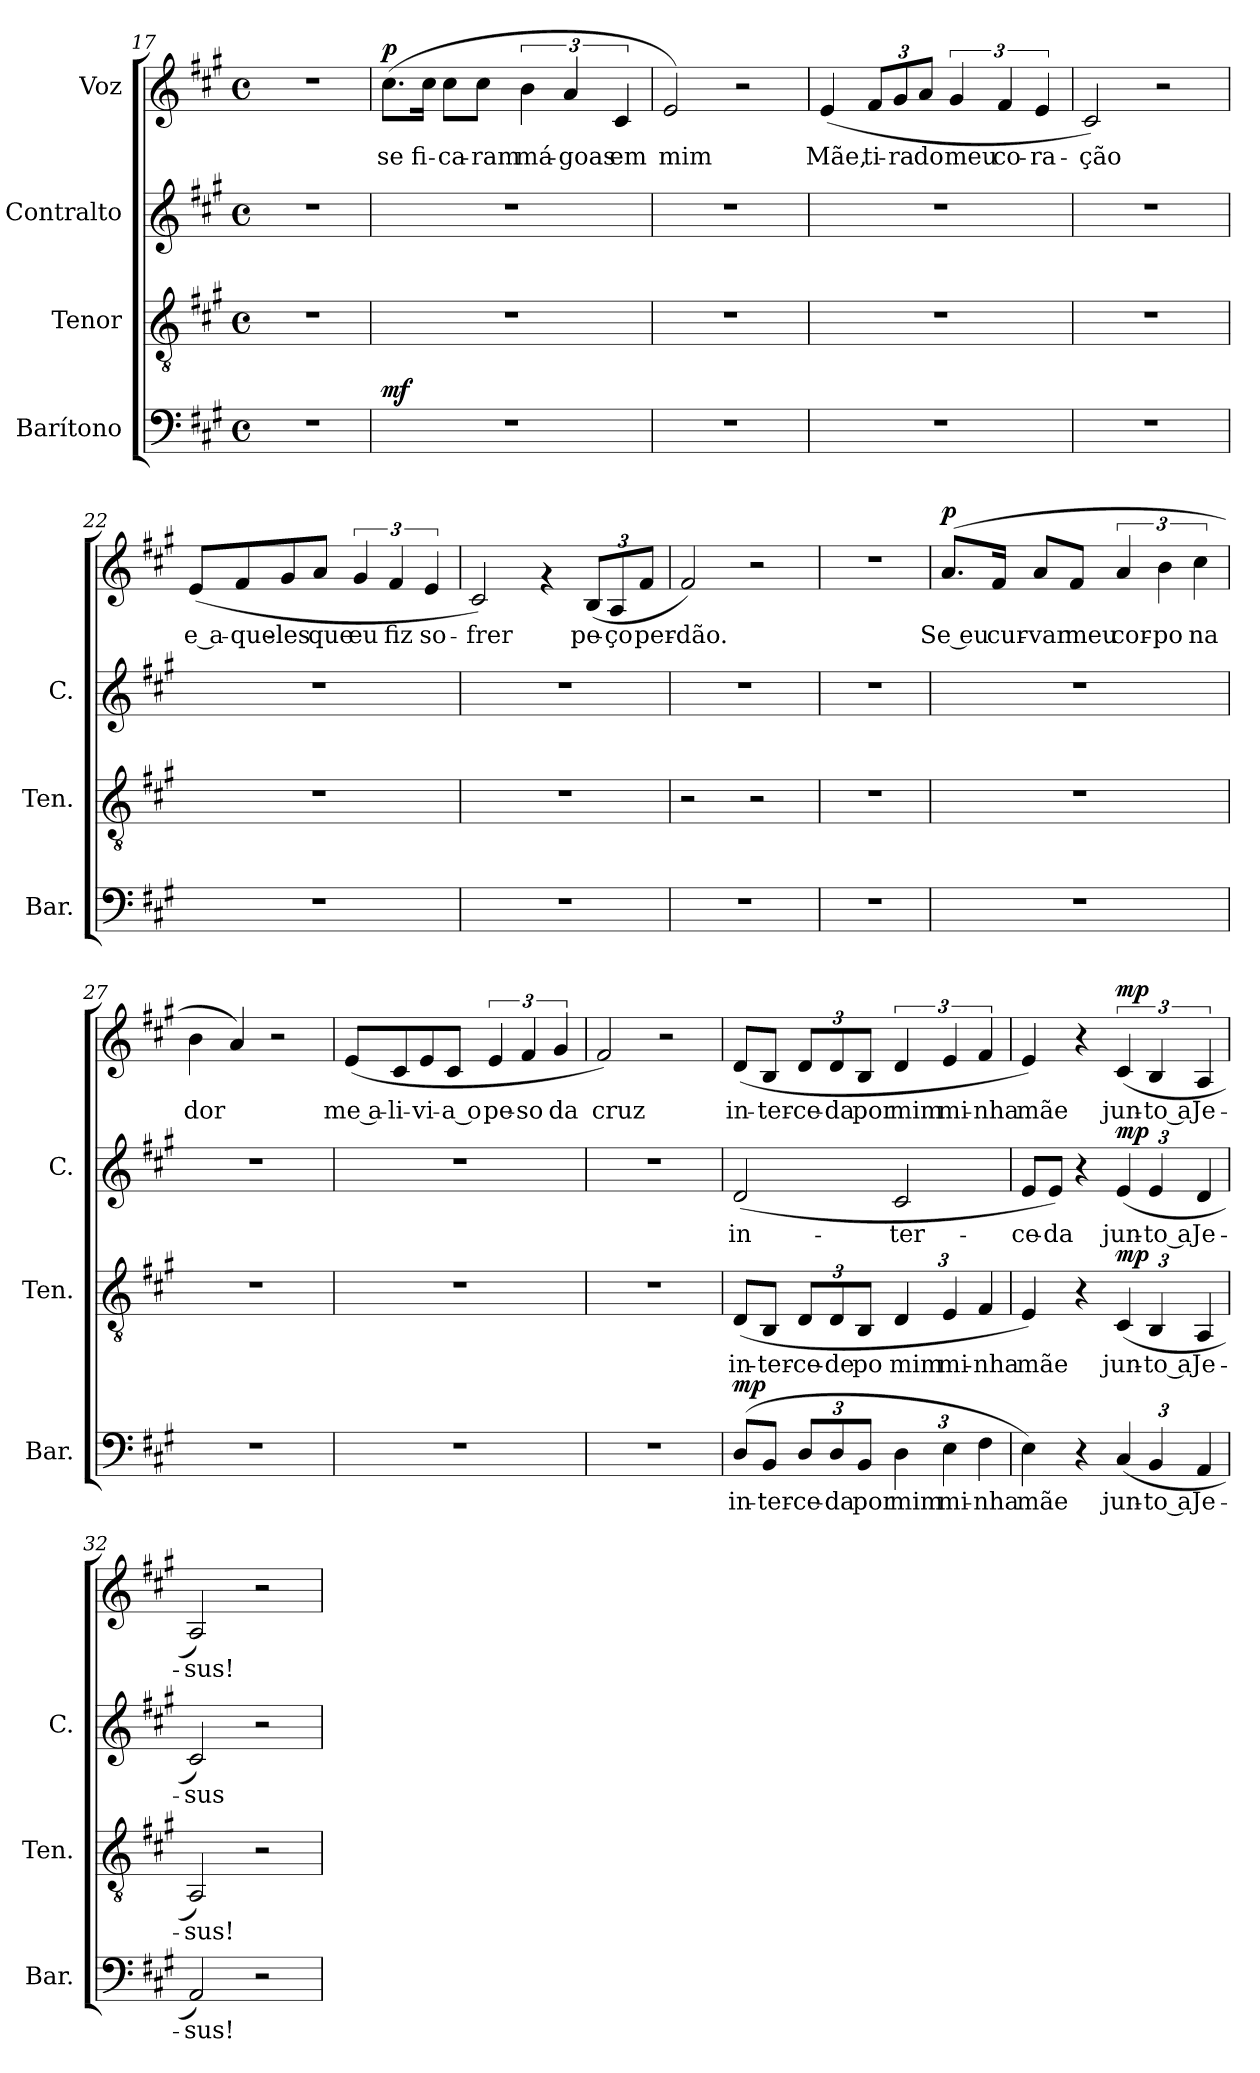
**kern	**text	**dynam	**kern	**text	**dynam	**kern	**text	**dynam	**kern	**text	**dynam
*part4	*part4	*part4	*part3	*part3	*part3	*part2	*part2	*part2	*part1	*part1	*part1
*staff4	*staff4	*staff4	*staff3	*staff3	*staff3	*staff2	*staff2	*staff2	*staff1	*staff1	*staff1
*I"Barítono	*	*	*I"Tenor	*	*	*I"Contralto	*	*	*I"Voz	*	*
*I'Bar.	*	*	*I'Ten.	*	*	*I'C.	*	*	*	*	*
*clefF4	*	*	*clefGv2	*	*	*clefG2	*	*	*clefG2	*	*
*k[f#c#g#]	*	*	*k[f#c#g#]	*	*	*k[f#c#g#]	*	*	*k[f#c#g#]	*	*
*M4/4	*	*	*M4/4	*	*	*M4/4	*	*	*M4/4	*	*
*met(c)	*	*	*met(c)	*	*	*met(c)	*	*	*met(c)	*	*
=17	=17	=17	=17	=17	=17	=17	=17	=17	=17	=17	=17
1r	.	.	1r	.	.	1r	.	.	1r	.	.
!!LO:LB:g=z
=18	=18	=18	=18	=18	=18	=18	=18	=18	=18	=18	=18
!	!	!LO:DY:a	!	!	!	!	!	!	!	!LO:LY:b	!LO:DY:a
1r	.	mf	1r	.	.	1r	.	.	(>8.cc#\L	se	p
!	!	!	!	!	!	!	!	!	!	!LO:LY:b	!
.	.	.	.	.	.	.	.	.	16cc#\Jk	fi-	.
!	!	!	!	!	!	!	!	!	!	!LO:LY:b	!
.	.	.	.	.	.	.	.	.	8cc#\L	-ca-	.
!	!	!	!	!	!	!	!	!	!	!LO:LY:b	!
.	.	.	.	.	.	.	.	.	8cc#\J	-ram	.
!	!	!	!	!	!	!	!	!	!	!LO:LY:b	!
.	.	.	.	.	.	.	.	.	6b\	má-	.
!	!	!	!	!	!	!	!	!	!	!LO:LY:b	!
.	.	.	.	.	.	.	.	.	6a/	-goas	.
!	!	!	!	!	!	!	!	!	!	!LO:LY:b	!
.	.	.	.	.	.	.	.	.	6c#/	em	.
=19	=19	=19	=19	=19	=19	=19	=19	=19	=19	=19	=19
!	!	!	!	!	!	!	!	!	!	!LO:LY:b	!
1r	.	.	1r	.	.	1r	.	.	2e/)	mim	.
.	.	.	.	.	.	.	.	.	2r	.	.
=20	=20	=20	=20	=20	=20	=20	=20	=20	=20	=20	=20
!	!	!	!	!	!	!	!	!	!	!LO:LY:b	!
1r	.	.	1r	.	.	1r	.	.	(<4e/	Mãe,	.
*	*	*	*	*	*	*	*	*	*Xbrackettup	*	*
!	!	!	!	!	!	!	!	!	!	!LO:LY:b	!
.	.	.	.	.	.	.	.	.	12f#/L	ti-	.
!	!	!	!	!	!	!	!	!	!	!LO:LY:b	!
.	.	.	.	.	.	.	.	.	12g#/	-ra	.
!	!	!	!	!	!	!	!	!	!	!LO:LY:b	!
.	.	.	.	.	.	.	.	.	12a/J	do	.
*	*	*	*	*	*	*	*	*	*brackettup	*	*
!	!	!	!	!	!	!	!	!	!	!LO:LY:b	!
.	.	.	.	.	.	.	.	.	6g#/	meu	.
!	!	!	!	!	!	!	!	!	!	!LO:LY:b	!
.	.	.	.	.	.	.	.	.	6f#/	co-	.
!	!	!	!	!	!	!	!	!	!	!LO:LY:b	!
.	.	.	.	.	.	.	.	.	6e/	-ra-	.
=21	=21	=21	=21	=21	=21	=21	=21	=21	=21	=21	=21
!	!	!	!	!	!	!	!	!	!	!LO:LY:b	!
1r	.	.	1r	.	.	1r	.	.	2c#/)	-ção	.
.	.	.	.	.	.	.	.	.	2r	.	.
=22	=22	=22	=22	=22	=22	=22	=22	=22	=22	=22	=22
!	!	!	!	!	!	!	!	!	!	!LO:LY:b	!
1r	.	.	1r	.	.	1r	.	.	(<8e/L	e a-	.
!	!	!	!	!	!	!	!	!	!	!LO:LY:b	!
.	.	.	.	.	.	.	.	.	8f#/	-que-	.
!	!	!	!	!	!	!	!	!	!	!LO:LY:b	!
.	.	.	.	.	.	.	.	.	8g#/	-les	.
!	!	!	!	!	!	!	!	!	!	!LO:LY:b	!
.	.	.	.	.	.	.	.	.	8a/J	que	.
!	!	!	!	!	!	!	!	!	!	!LO:LY:b	!
.	.	.	.	.	.	.	.	.	6g#/	eu	.
!	!	!	!	!	!	!	!	!	!	!LO:LY:b	!
.	.	.	.	.	.	.	.	.	6f#/	fiz	.
!	!	!	!	!	!	!	!	!	!	!LO:LY:b	!
.	.	.	.	.	.	.	.	.	6e/	so-	.
!!LO:LB:g=z
=23	=23	=23	=23	=23	=23	=23	=23	=23	=23	=23	=23
!	!	!	!	!	!	!	!	!	!	!LO:LY:b	!
1r	.	.	1r	.	.	1r	.	.	2c#/)	-frer	.
.	.	.	.	.	.	.	.	.	4rg	.	.
*	*	*	*	*	*	*	*	*	*Xbrackettup	*	*
!	!	!	!	!	!	!	!	!	!	!LO:LY:b	!
.	.	.	.	.	.	.	.	.	(<12B/L	pe-	.
!	!	!	!	!	!	!	!	!	!	!LO:LY:b	!
.	.	.	.	.	.	.	.	.	12A/	-ço	.
!	!	!	!	!	!	!	!	!	!	!LO:LY:b	!
.	.	.	.	.	.	.	.	.	12f#/J	per-	.
=24	=24	=24	=24	=24	=24	=24	=24	=24	=24	=24	=24
!	!	!	!	!	!	!	!	!	!	!LO:LY:b	!
1r	.	.	2r	.	.	1r	.	.	2f#/)	-dão.	.
.	.	.	2r	.	.	.	.	.	2r	.	.
=25	=25	=25	=25	=25	=25	=25	=25	=25	=25	=25	=25
1r	.	.	1r	.	.	1r	.	.	1r	.	.
=26	=26	=26	=26	=26	=26	=26	=26	=26	=26	=26	=26
!	!	!	!	!	!	!	!	!	!	!LO:LY:b	!LO:DY:a
1r	.	.	1r	.	.	1r	.	.	(>8.a/L	Se eu	p
!	!	!	!	!	!	!	!	!	!	!LO:LY:b	!
.	.	.	.	.	.	.	.	.	16f#/Jk	cur-	.
!	!	!	!	!	!	!	!	!	!	!LO:LY:b	!
.	.	.	.	.	.	.	.	.	8a/L	-var	.
!	!	!	!	!	!	!	!	!	!	!LO:LY:b	!
.	.	.	.	.	.	.	.	.	8f#/J	meu	.
*	*	*	*	*	*	*	*	*	*brackettup	*	*
!	!	!	!	!	!	!	!	!	!	!LO:LY:b	!
.	.	.	.	.	.	.	.	.	6a/	cor-	.
!	!	!	!	!	!	!	!	!	!	!LO:LY:b	!
.	.	.	.	.	.	.	.	.	6b\	-po	.
!	!	!	!	!	!	!	!	!	!	!LO:LY:b	!
.	.	.	.	.	.	.	.	.	6cc#\	na	.
=27	=27	=27	=27	=27	=27	=27	=27	=27	=27	=27	=27
!	!	!	!	!	!	!	!	!	!	!LO:LY:b	!
1r	.	.	1r	.	.	1r	.	.	4b\	dor	.
.	.	.	.	.	.	.	.	.	4a/)	.	.
.	.	.	.	.	.	.	.	.	2r	.	.
=28	=28	=28	=28	=28	=28	=28	=28	=28	=28	=28	=28
!	!	!	!	!	!	!	!	!	!	!LO:LY:b	!
1r	.	.	1r	.	.	1r	.	.	(<8e/L	me a-	.
!	!	!	!	!	!	!	!	!	!	!LO:LY:b	!
.	.	.	.	.	.	.	.	.	8c#/	-li-	.
!	!	!	!	!	!	!	!	!	!	!LO:LY:b	!
.	.	.	.	.	.	.	.	.	8e/	-vi-	.
!	!	!	!	!	!	!	!	!	!	!LO:LY:b	!
.	.	.	.	.	.	.	.	.	8c#/J	-a o	.
!	!	!	!	!	!	!	!	!	!	!LO:LY:b	!
.	.	.	.	.	.	.	.	.	6e/	pe-	.
!	!	!	!	!	!	!	!	!	!	!LO:LY:b	!
.	.	.	.	.	.	.	.	.	6f#/	-so	.
!	!	!	!	!	!	!	!	!	!	!LO:LY:b	!
.	.	.	.	.	.	.	.	.	6g#/	da	.
=29	=29	=29	=29	=29	=29	=29	=29	=29	=29	=29	=29
!	!	!	!	!	!	!	!	!	!	!LO:LY:b	!
1r	.	.	1r	.	.	1r	.	.	2f#/)	cruz	.
.	.	.	.	.	.	.	.	.	2r	.	.
!!LO:LB:g=z
=30	=30	=30	=30	=30	=30	=30	=30	=30	=30	=30	=30
!	!	!LO:DY:b	!	!	!	!	!	!	!	!LO:LY:b	!
(>8D/L	in-	mp	(<8D/L	in-	.	(>2d/	in-	.	(<8d/L	in-	.
!	!	!	!	!	!	!	!	!	!	!LO:LY:b	!
8BB/J	-ter-	.	8BB/J	-ter-	.	.	.	.	8B/J	-ter-	.
*Xbrackettup	*	*	*Xbrackettup	*	*	*	*	*	*Xbrackettup	*	*
!	!	!	!	!	!	!	!	!	!	!LO:LY:b	!
12D/L	-ce-	.	12D/L	-ce-	.	.	.	.	12d/L	-ce-	.
!	!	!	!	!	!	!	!	!	!	!LO:LY:b	!
12D/	-da	.	12D/	-de	.	.	.	.	12d/	-da	.
!	!	!	!	!	!	!	!	!	!	!LO:LY:b	!
12BB/J	por	.	12BB/J	po	.	.	.	.	12B/J	por	.
*	*	*	*	*	*	*	*	*	*brackettup	*	*
!	!	!	!	!	!	!	!	!	!	!LO:LY:b	!
6D\	mim	.	6D/	mim	.	2c#/	-ter-	.	6d/	mim	.
!	!	!	!	!	!	!	!	!	!	!LO:LY:b	!
6E\	mi-	.	6E/	mi-	.	.	.	.	6e/	mi-	.
!	!	!	!	!	!	!	!	!	!	!LO:LY:b	!
6F#\	-nha	.	6F#/	-nha	.	.	.	.	6f#/	-nha	.
=31	=31	=31	=31	=31	=31	=31	=31	=31	=31	=31	=31
!	!	!	!	!	!	!	!	!	!	!LO:LY:b	!
4E\)	mãe	.	4E/)	mãe	.	8e/L	-ce-	.	4e/)	mãe	.
.	.	.	.	.	.	8e/J)	-da	.	.	.	.
4r	.	.	4r	.	.	4r	.	.	4r	.	.
*	*	*	*	*	*	*Xbrackettup	*	*	*	*	*
!	!	!	!	!	!LO:DY:a	!	!	!LO:DY:a	!	!LO:LY:b	!LO:DY:a
(<6C#/	jun-	.	(<6C#/	jun-	mp	(<6e/	jun-	mp	(<6c#/	jun-	mp
!	!	!	!	!	!	!	!	!	!	!LO:LY:b	!
6BB/	-to a	.	6BB/	-to a	.	6e/	-to a	.	6B/	-to a	.
!	!	!	!	!	!	!	!	!	!	!LO:LY:b	!
6AA/	Je-	.	6AA/	Je-	.	6d/	Je-	.	6A/	Je-	.
=32	=32	=32	=32	=32	=32	=32	=32	=32	=32	=32	=32
!	!	!	!	!	!	!	!	!	!	!LO:LY:b	!
2AA/)	-sus!	.	2AA/)	-sus!	.	2c#/)	-sus	.	2A/)	-sus!	.
2r	.	.	2r	.	.	2r	.	.	2r	.	.
=	=	=	=	=	=	=	=	=	=	=	=
*-	*-	*-	*-	*-	*-	*-	*-	*-	*-	*-	*-
